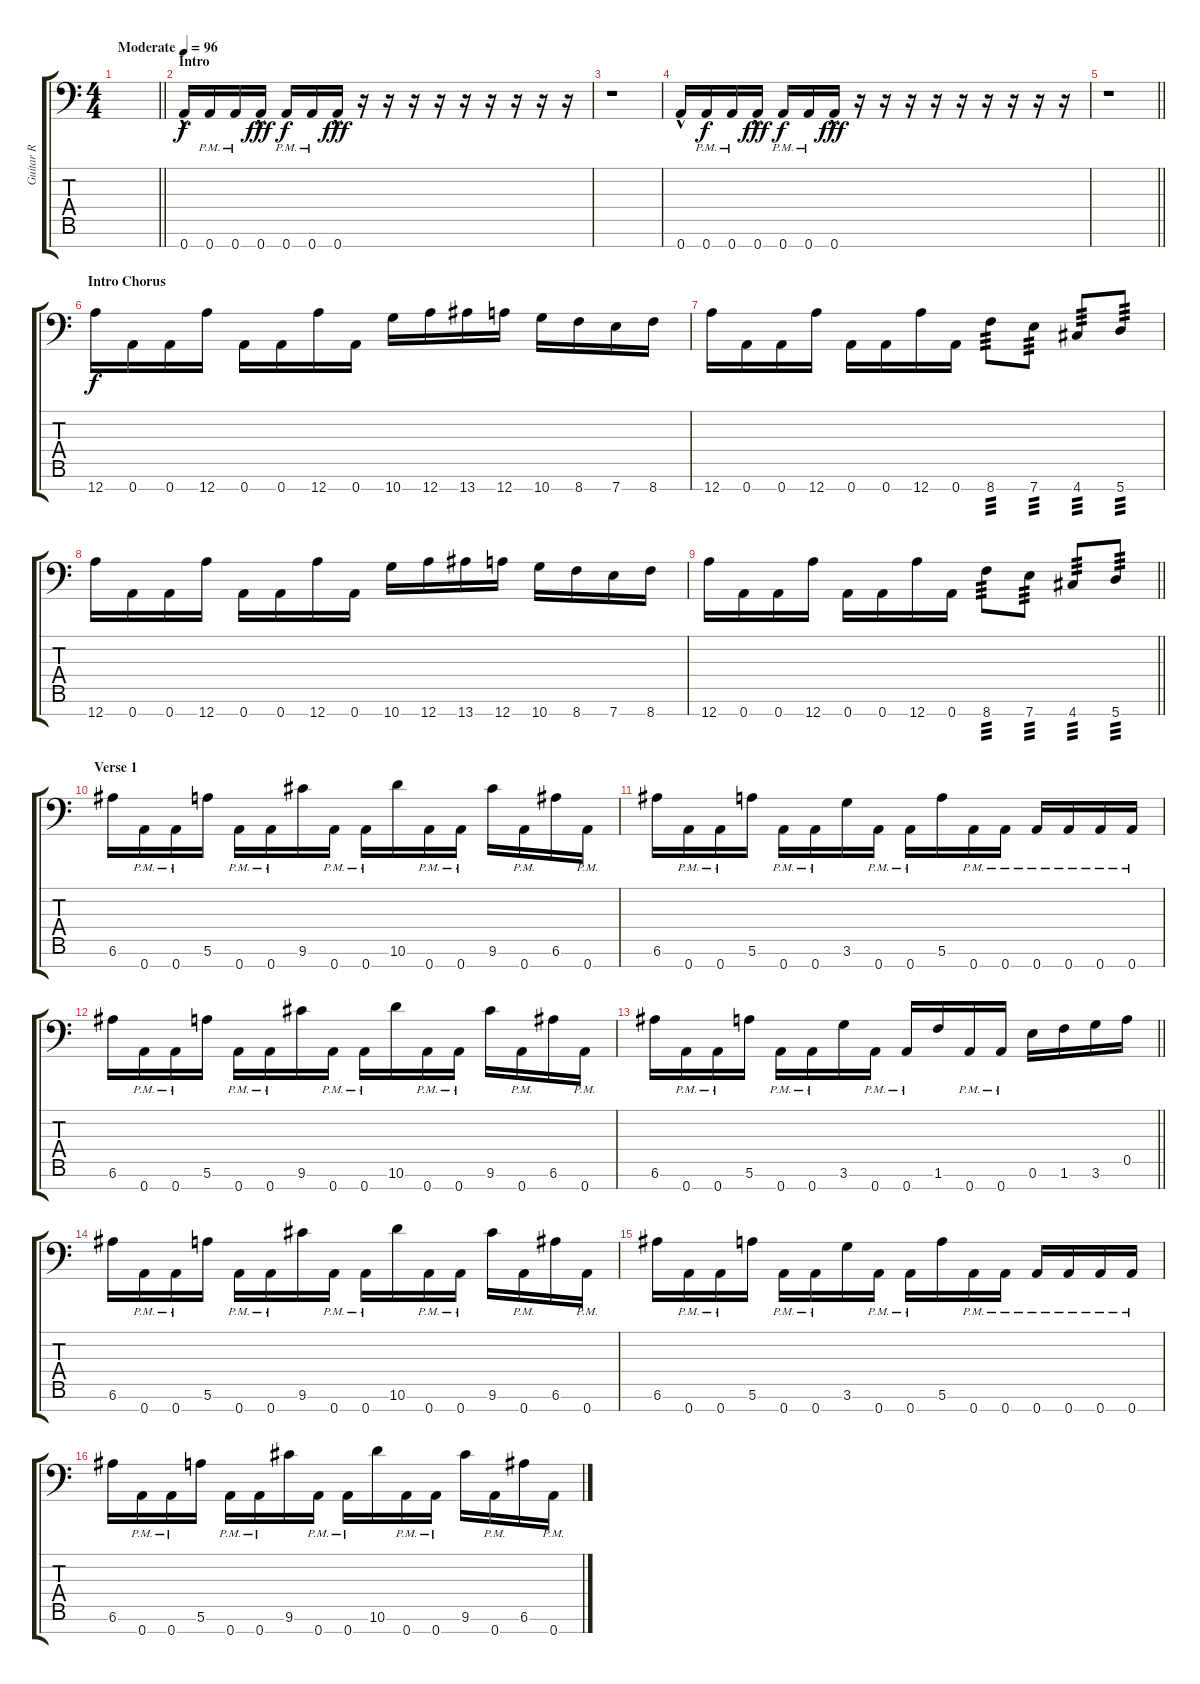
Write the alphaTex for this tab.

\track ("Guitar R" "Guitar R") {instrument overdrivenguitar}
\staff {score tabs}
\tuning (E4 B3 G3 D3 A2 E2 A1) {hide}
\ts (4 4)
\tempo (96 "Moderate")
\clef f4
\barLineRight lightlight
\ks c
|
\section ("" "Intro")
0.7{hac}.16 0.7{pm}.16{dy f} 0.7{pm}.16 0.7{hac}.16{dy fff} 0.7{pm}.16{dy f} 0.7{pm}.16 0.7{hac}.16{dy fff} r.16 r.16 r.16 r.16 r.16 r.16 r.16 r.16 r.16 |
r.1 |
0.7{hac}.16 0.7{pm}.16{dy f} 0.7{pm}.16 0.7{hac}.16{dy fff} 0.7{pm}.16{dy f} 0.7{pm}.16 0.7{hac}.16{dy fff} r.16 r.16 r.16 r.16 r.16 r.16 r.16 r.16 r.16 |
\barLineRight lightlight
r.1 |
\section ("" "Intro Chorus")
12.7.16{dy f} 0.7.16 0.7.16 12.7.16 0.7.16 0.7.16 12.7.16 0.7.16 10.7.16 12.7.16 13.7.16 12.7.16 10.7.16 8.7.16 7.7.16 8.7.16 |
12.7.16 0.7.16 0.7.16 12.7.16 0.7.16 0.7.16 12.7.16 0.7.16 8.7.8{tp 3} 7.7.8{tp 3} 4.7.8{tp 3} 5.7.8{tp 3} |
12.7.16 0.7.16 0.7.16 12.7.16 0.7.16 0.7.16 12.7.16 0.7.16 10.7.16 12.7.16 13.7.16 12.7.16 10.7.16 8.7.16 7.7.16 8.7.16 |
\barLineRight lightlight
12.7.16 0.7.16 0.7.16 12.7.16 0.7.16 0.7.16 12.7.16 0.7.16 8.7.8{tp 3} 7.7.8{tp 3} 4.7.8{tp 3} 5.7.8{tp 3} |
\section ("" "Verse 1")
6.6.16 0.7{pm}.16 0.7{pm}.16 5.6.16 0.7{pm}.16 0.7{pm}.16 9.6.16 0.7{pm}.16 0.7{pm}.16 10.6.16 0.7{pm}.16 0.7{pm}.16 9.6.16 0.7{pm}.16 6.6.16 0.7{pm}.16 |
6.6.16 0.7{pm}.16 0.7{pm}.16 5.6.16 0.7{pm}.16 0.7{pm}.16 3.6.16 0.7{pm}.16 0.7{pm}.16 5.6.16 0.7{pm}.16 0.7{pm}.16 0.7{pm}.16 0.7{pm}.16 0.7{pm}.16 0.7{pm}.16 |
6.6.16 0.7{pm}.16 0.7{pm}.16 5.6.16 0.7{pm}.16 0.7{pm}.16 9.6.16 0.7{pm}.16 0.7{pm}.16 10.6.16 0.7{pm}.16 0.7{pm}.16 9.6.16 0.7{pm}.16 6.6.16 0.7{pm}.16 |
\barLineRight lightlight
6.6.16 0.7{pm}.16 0.7{pm}.16 5.6.16 0.7{pm}.16 0.7{pm}.16 3.6.16 0.7{pm}.16 0.7{pm}.16 1.6.16 0.7{pm}.16 0.7{pm}.16 0.6.16 1.6.16 3.6.16 0.5.16 |
6.6.16 0.7{pm}.16 0.7{pm}.16 5.6.16 0.7{pm}.16 0.7{pm}.16 9.6.16 0.7{pm}.16 0.7{pm}.16 10.6.16 0.7{pm}.16 0.7{pm}.16 9.6.16 0.7{pm}.16 6.6.16 0.7{pm}.16 |
6.6.16 0.7{pm}.16 0.7{pm}.16 5.6.16 0.7{pm}.16 0.7{pm}.16 3.6.16 0.7{pm}.16 0.7{pm}.16 5.6.16 0.7{pm}.16 0.7{pm}.16 0.7{pm}.16 0.7{pm}.16 0.7{pm}.16 0.7{pm}.16 |
6.6.16 0.7{pm}.16 0.7{pm}.16 5.6.16 0.7{pm}.16 0.7{pm}.16 9.6.16 0.7{pm}.16 0.7{pm}.16 10.6.16 0.7{pm}.16 0.7{pm}.16 9.6.16 0.7{pm}.16 6.6.16 0.7{pm}.16
